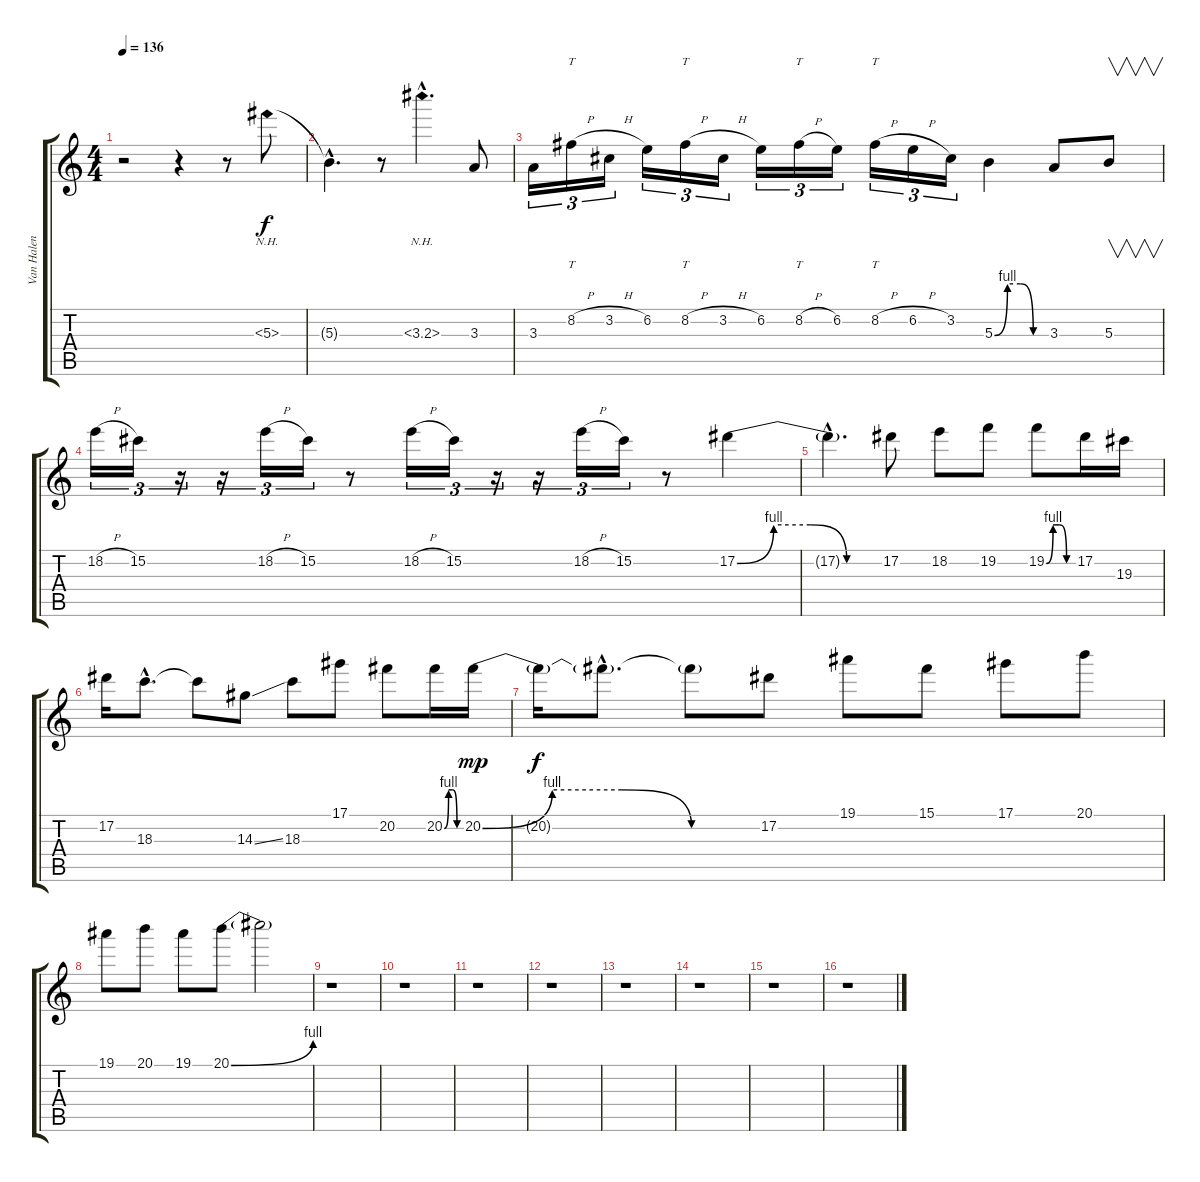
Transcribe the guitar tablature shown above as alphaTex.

\track ("Van Halen Lead" "Van Halen ") {instrument overdrivenguitar}
\staff {score tabs}
\tuning (Eb4 Bb3 Gb3 Db3 Ab2 Db2) {hide}
\ts (4 4)
\tempo 136
\clef g2
\ks c
r.2{dy f} r.4 r.8 5.3{nh}.8 |
5.3{hac t}.4{d} r.8 3.3{nh hac}.4{d} 3.3.8 |
3.3.16{tu (3 2)} 8.2{h}.16{tt tu (3 2)} 3.2{h}.16{tu (3 2)} 6.2.16{tu (3 2)} 8.2{h}.16{tt tu (3 2)} 3.2{h}.16{tu (3 2)} 6.2.16{tu (3 2)} 8.2{h}.16{tt tu (3 2)} 6.2.16{tu (3 2)} 8.2{h}.16{tt tu (3 2)} 6.2{h}.16{tu (3 2)} 3.2.16{tu (3 2)} 5.3{be (custom 0 0 15 4 30 4 45 0 60 0)}.4 3.3.8 5.3.8{v} |
18.2{h}.16{tu (3 2)} 15.2.16{tu (3 2)} r.16{tu (3 2)} r.16{tu (3 2)} 18.2{h}.16{tu (3 2)} 15.2.16{tu (3 2)} r.8 18.2{h}.16{tu (3 2)} 15.2.16{tu (3 2)} r.16{tu (3 2)} r.16{tu (3 2)} 18.2{h}.16{tu (3 2)} 15.2.16{tu (3 2)} r.8 17.2{be (custom 0 0 15 4 30 4 45 0 60 0)}.4 |
17.2{hac t}.4{d} 17.2.8 18.2.8 19.2.8 19.2{be (custom 0 0 15 4 30 4 45 0 60 0)}.8 17.2.16 19.3.16 |
17.2.16 18.3{hac}.8{d} 18.3{t}.8 14.3{ss}.8 18.3.8 17.1.8 20.2.8 20.2{be (custom 0 0 15 4 30 4 45 0 60 0)}.16 20.2{be (custom 0 0 15 4 30 4 45 0 60 0)}.16{dy mp} |
20.2{t}.16{dy f} 20.2{hac t}.8{d} 20.2{t}.8 17.2.8 19.1.8 15.1.8 17.1.8 20.1.8 |
19.1.8 20.1.8 19.1.8 20.1{be (bend 0 0 60 4)}.8 20.1{t}.2 |
r.1 |
r.1 |
r.1 |
r.1 |
r.1 |
r.1 |
r.1 |
r.1
